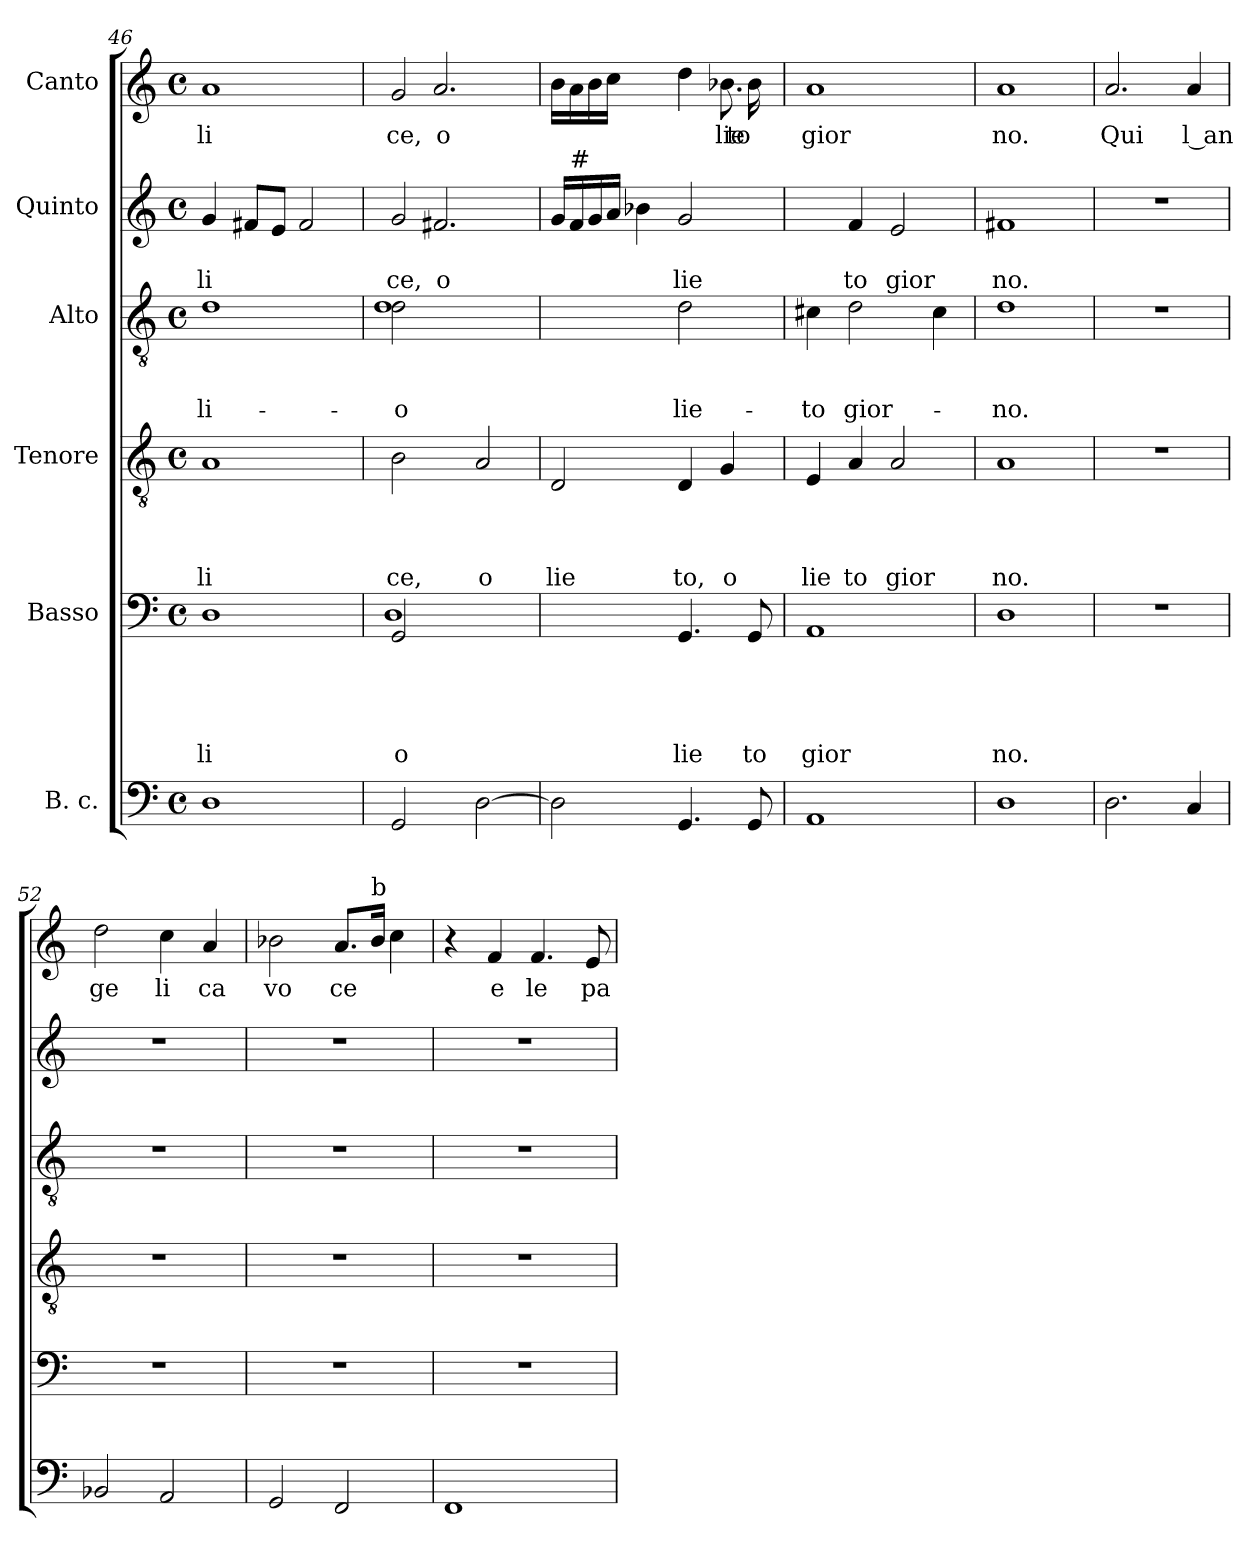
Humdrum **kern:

**kern	**kern	**text	**text	**text	**text	**text	**kern	**text	**text	**text	**text	**kern	**text	**text	**text	**kern	**text	**text	**kern	**text
*part6	*part5	*part5	*part5	*part5	*part5	*part5	*part4	*part4	*part4	*part4	*part4	*part3	*part3	*part3	*part3	*part2	*part2	*part2	*part1	*part1
*staff6	*staff5	*staff5	*staff5	*staff5	*staff5	*staff5	*staff4	*staff4	*staff4	*staff4	*staff4	*staff3	*staff3	*staff3	*staff3	*staff2	*staff2	*staff2	*staff1	*staff1
*I"B. c.	*I"Basso	*	*	*	*	*	*I"Tenore	*	*	*	*	*I"Alto	*	*	*	*I"Quinto	*	*	*I"Canto	*
!!LO:LB:g=z
*clefF4	*clefF4	*	*	*	*	*	*clefGv2	*	*	*	*	*clefGv2	*	*	*	*clefG2	*	*	*clefG2	*
*k[]	*k[]	*	*	*	*	*	*k[]	*	*	*	*	*k[]	*	*	*	*k[]	*	*	*k[]	*
*C:	*C:	*	*	*	*	*	*C:	*	*	*	*	*C:	*	*	*	*C:	*	*	*C:	*
*M4/4	*M4/4	*	*	*	*	*	*M4/4	*	*	*	*	*M4/4	*	*	*	*M4/4	*	*	*M4/4	*
*met(c)	*met(c)	*	*	*	*	*	*met(c)	*	*	*	*	*met(c)	*	*	*	*met(c)	*	*	*met(c)	*
=46	=46	=46	=46	=46	=46	=46	=46	=46	=46	=46	=46	=46	=46	=46	=46	=46	=46	=46	=46	=46
!	!	!	!	!	!	!LO:LY:b	!	!	!	!	!LO:LY:b	!	!	!	!LO:LY:b	!	!	!LO:LY:b	!	!LO:LY:b
1D	1D	.	.	.	.	-li	1A	.	.	.	li	1d	.	.	li-	4g/	.	li	1a	li
.	.	.	.	.	.	.	.	.	.	.	.	.	.	.	.	8f#X/L	.	.	.	.
.	.	.	.	.	.	.	.	.	.	.	.	.	.	.	.	8e/J	.	.	.	.
.	.	.	.	.	.	.	.	.	.	.	.	.	.	.	.	2f#/	.	.	.	.
=47	=47	=47	=47	=47	=47	=47	=47	=47	=47	=47	=47	=47	=47	=47	=47	=47	=47	=47	=47	=47
!	!	!	!	!	!	!LO:LY:b	!	!	!	!	!	!	!	!	!	!	!	!	!	!
*	*^	*	*	*	*	*	*	*	*	*	*	*	*	*	*	*	*	*	*	*
!	!	!	!	!	!	!	!LO:LY:b	!	!	!	!	!LO:LY:b	!	!	!	!LO:LY:b	!	!	!	!	!
*	*	*	*	*	*	*	*	*	*	*	*	*	*^	*	*	*	*	*	*	*	*
!	!	!	!	!	!	!	!	!	!	!	!	!	!	!	!	!	!LO:LY:b	!	!	!LO:LY:b	!	!LO:LY:b
*	*	*	*	*	*	*	*	*	*	*	*	*	*	*	*	*	*	*^	*	*	*^	*
2GG/	2GG/	1D	.	.	.	.	o	2B\	.	.	.	ce,	2d\	1d	.	.	o	2g/	4ryy	.	ce,	2g/	4ryy	ce,
!	!	!	!	!	!	!	!	!	!	!	!	!	!	!	!	!	!	!	!	!	!LO:LY:b	!	!	!LO:LY:b
.	.	.	.	.	.	.	.	.	.	.	.	.	.	.	.	.	.	.	2.f#X/	.	o	.	2.a/	o
!	!	!	!	!	!	!	!	!	!	!	!	!LO:LY:b	!	!	!	!	!	!	!	!	!	!	!	!
[>2D\	2ryy	.	.	.	.	.	.	2A/	.	.	.	o	2ryy	.	.	.	.	2ryy	.	.	.	2ryy	.	.
*	*	*	*	*	*	*	*	*	*	*	*	*	*v	*v	*	*	*	*	*	*	*	*	*	*
*	*v	*v	*	*	*	*	*	*	*	*	*	*	*	*	*	*	*v	*v	*	*	*	*	*
=48	=48	=48	=48	=48	=48	=48	=48	=48	=48	=48	=48	=48	=48	=48	=48	=48	=48	=48	=48	=48	=48
!	!	!	!	!	!	!	!	!	!	!	!LO:LY:b	!	!	!	!	!	!	!	!	!	!
2D\]	2ryy	.	.	.	.	.	2D/	.	.	.	lie	2ryy	.	.	.	16g/LL	.	.	16b\LL	2..ryy	.
!	!	!	!	!	!	!	!	!	!	!	!	!	!	!	!	!LO:TX:a:t=#	!	!	!	!	!
.	.	.	.	.	.	.	.	.	.	.	.	.	.	.	.	16f/	.	.	16a\	.	.
.	.	.	.	.	.	.	.	.	.	.	.	.	.	.	.	16g/	.	.	16b\	.	.
.	.	.	.	.	.	.	.	.	.	.	.	.	.	.	.	16a/JJ	.	.	16cc\JJ	.	.
.	.	.	.	.	.	.	.	.	.	.	.	.	.	.	.	4b-X\	.	.	4ryy	.	.
!	!	!	!	!	!	!LO:LY:b	!	!	!	!	!LO:LY:b	!	!	!	!LO:LY:b	!	!	!LO:LY:b	!	!	!
4.GG/	4.GG/	.	.	.	.	lie	4D/	.	.	.	to,	2d\	.	.	lie-	2g/	.	lie	4dd\	.	.
!	!	!	!	!	!	!	!	!	!	!	!LO:LY:b	!	!	!	!	!	!	!	!	!	!LO:LY:b
.	.	.	.	.	.	.	4G/	.	.	.	o	.	.	.	.	.	.	.	8.b-X\	.	lie
!	!	!	!	!	!	!LO:LY:b	!	!	!	!	!	!	!	!	!	!	!	!	!	!	!LO:LY:b
8GG/	8GG/	.	.	.	.	to	.	.	.	.	.	.	.	.	.	.	.	.	.	16b-\	to
.	.	.	.	.	.	.	.	.	.	.	.	.	.	.	.	.	.	.	16ryy	16ryy	.
=49	=49	=49	=49	=49	=49	=49	=49	=49	=49	=49	=49	=49	=49	=49	=49	=49	=49	=49	=49	=49	=49
!	!	!	!	!	!	!LO:LY:b	!	!	!	!	!LO:LY:b	!	!	!	!LO:LY:b	!	!	!	!	!	!LO:LY:b
*	*	*	*	*	*	*	*	*	*	*	*	*	*	*	*	*	*	*	*v	*v	*
1AA	1AA	.	.	.	.	gior	4E/	.	.	.	lie	4c#X\	.	.	-to	4ryy	.	.	1a	gior
!	!	!	!	!	!	!	!	!	!	!	!LO:LY:b	!	!	!	!LO:LY:b	!	!	!LO:LY:b	!	!
.	.	.	.	.	.	.	4A/	.	.	.	to	2d\	.	.	gior-	4f/	.	to	.	.
!	!	!	!	!	!	!	!	!	!	!	!LO:LY:b	!	!	!	!	!	!	!LO:LY:b	!	!
.	.	.	.	.	.	.	2A/	.	.	.	gior	.	.	.	.	2e/	.	gior	.	.
.	.	.	.	.	.	.	.	.	.	.	.	4c#\	.	.	.	.	.	.	.	.
=50	=50	=50	=50	=50	=50	=50	=50	=50	=50	=50	=50	=50	=50	=50	=50	=50	=50	=50	=50	=50
!	!	!	!	!	!	!LO:LY:b	!	!	!	!	!LO:LY:b	!	!	!	!LO:LY:b	!	!	!LO:LY:b	!	!LO:LY:b
1D	1D	.	.	.	.	no.	1A	.	.	.	no.	1d	.	.	-no.	1f#X	.	no.	1a	no.
=51	=51	=51	=51	=51	=51	=51	=51	=51	=51	=51	=51	=51	=51	=51	=51	=51	=51	=51	=51	=51
!	!	!	!	!	!	!	!	!	!	!	!	!	!	!	!	!	!	!	!	!LO:LY:b
2.D\	1r	.	.	.	.	.	1r	.	.	.	.	1r	.	.	.	1r	.	.	2.a/	Qui
!	!	!	!	!	!	!	!	!	!	!	!	!	!	!	!	!	!	!	!	!LO:LY:b:rj
4C/	.	.	.	.	.	.	.	.	.	.	.	.	.	.	.	.	.	.	4a/	l an
=52	=52	=52	=52	=52	=52	=52	=52	=52	=52	=52	=52	=52	=52	=52	=52	=52	=52	=52	=52	=52
!	!	!	!	!	!	!	!	!	!	!	!	!	!	!	!	!	!	!	!	!LO:LY:b
2BB-X/	1r	.	.	.	.	.	1r	.	.	.	.	1r	.	.	.	1r	.	.	2dd\	ge
!	!	!	!	!	!	!	!	!	!	!	!	!	!	!	!	!	!	!	!	!LO:LY:b
2AA/	.	.	.	.	.	.	.	.	.	.	.	.	.	.	.	.	.	.	4cc\	li
!	!	!	!	!	!	!	!	!	!	!	!	!	!	!	!	!	!	!	!	!LO:LY:b
.	.	.	.	.	.	.	.	.	.	.	.	.	.	.	.	.	.	.	4a/	ca
=53	=53	=53	=53	=53	=53	=53	=53	=53	=53	=53	=53	=53	=53	=53	=53	=53	=53	=53	=53	=53
!	!	!	!	!	!	!	!	!	!	!	!	!	!	!	!	!	!	!	!	!LO:LY:b
2GG/	1r	.	.	.	.	.	1r	.	.	.	.	1r	.	.	.	1r	.	.	2b-X\	vo
!	!	!	!	!	!	!	!	!	!	!	!	!	!	!	!	!	!	!	!	!LO:LY:b
2FF/	.	.	.	.	.	.	.	.	.	.	.	.	.	.	.	.	.	.	8.a/L	ce
!	!	!	!	!	!	!	!	!	!	!	!	!	!	!	!	!	!	!	!LO:TX:a:t=b	!
.	.	.	.	.	.	.	.	.	.	.	.	.	.	.	.	.	.	.	16b-/Jk	.
.	.	.	.	.	.	.	.	.	.	.	.	.	.	.	.	.	.	.	4cc\	.
!!LO:LB:g=z
=54	=54	=54	=54	=54	=54	=54	=54	=54	=54	=54	=54	=54	=54	=54	=54	=54	=54	=54	=54	=54
1FF	1r	.	.	.	.	.	1r	.	.	.	.	1r	.	.	.	1r	.	.	4r	.
!	!	!	!	!	!	!	!	!	!	!	!	!	!	!	!	!	!	!	!	!LO:LY:b
.	.	.	.	.	.	.	.	.	.	.	.	.	.	.	.	.	.	.	4f/	e
!	!	!	!	!	!	!	!	!	!	!	!	!	!	!	!	!	!	!	!	!LO:LY:b
.	.	.	.	.	.	.	.	.	.	.	.	.	.	.	.	.	.	.	4.f/	le
!	!	!	!	!	!	!	!	!	!	!	!	!	!	!	!	!	!	!	!	!LO:LY:b
.	.	.	.	.	.	.	.	.	.	.	.	.	.	.	.	.	.	.	8e/	pa
=	=	=	=	=	=	=	=	=	=	=	=	=	=	=	=	=	=	=	=	=
*-	*-	*-	*-	*-	*-	*-	*-	*-	*-	*-	*-	*-	*-	*-	*-	*-	*-	*-	*-	*-
